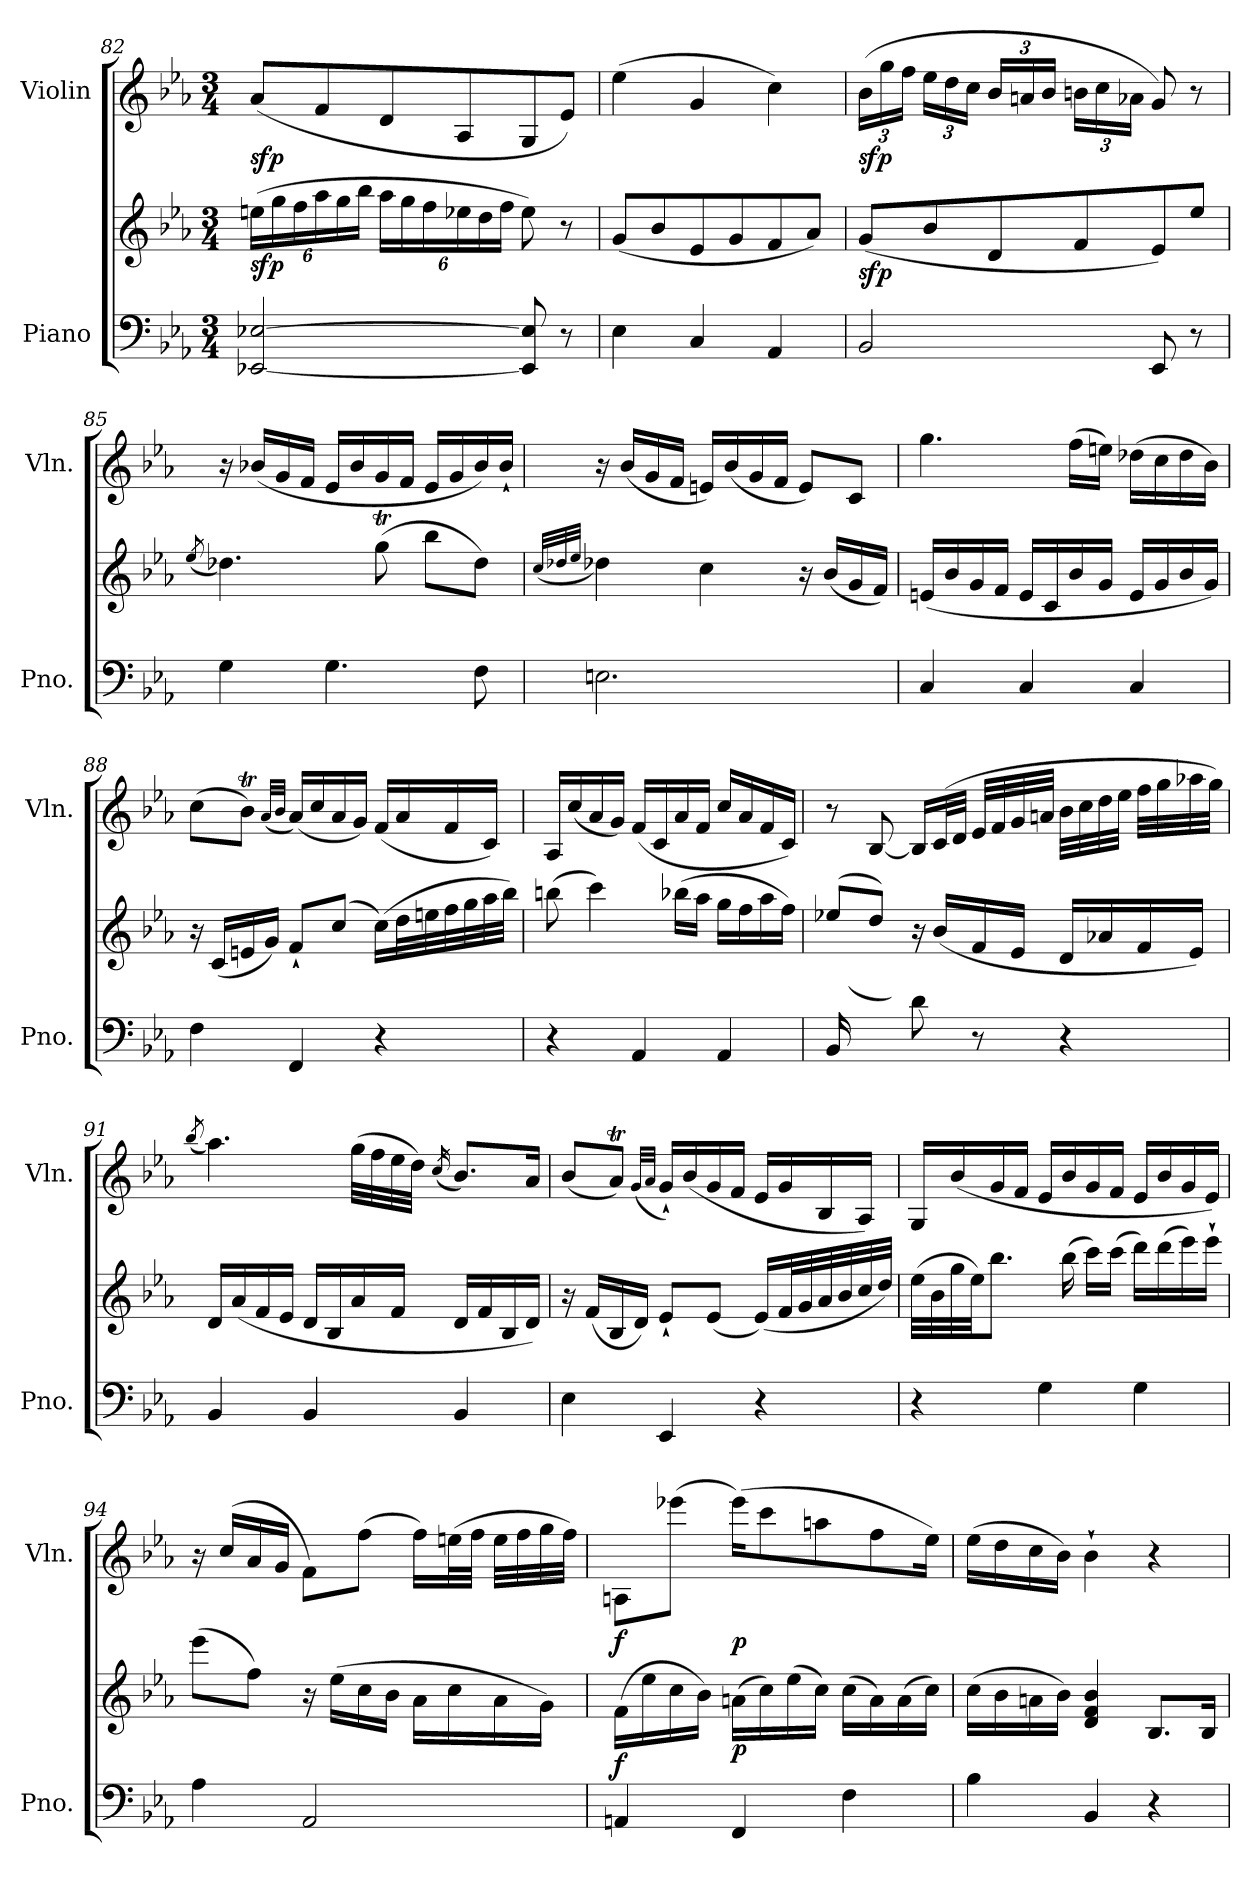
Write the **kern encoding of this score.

**kern	**kern	**dynam	**kern	**dynam
*part2	*part2	*part2	*part1	*part1
*staff3	*staff2	*staff2/3	*staff1	*staff1
*I"Piano	*	*	*I"Violin	*
*I'Pno.	*	*	*I'Vln.	*
*clefF4	*clefG2	*	*clefG2	*
*k[b-e-a-]	*k[b-e-a-]	*	*k[b-e-a-]	*
*M3/4	*M3/4	*	*M3/4	*
*	*Xbrackettup	*	*	*
=82	=82	=82	=82	=82
!	!	!LO:DY:b	!	!LO:DY:b
[2EE-X/ [2E-X/	(>24een\LL	sfp	(<8a-/L	sfp
.	24gg\	.	.	.
.	24ff\	.	.	.
.	24aa-\	.	8f/	.
.	24gg\	.	.	.
.	24bb-\JJ	.	.	.
.	24aa-\LL	.	8d/	.
.	24gg\	.	.	.
.	24ff\	.	.	.
.	24ee-X\	.	8A-/	.
.	24dd\	.	.	.
.	24ff\JJ	.	.	.
8EE-/] 8E-/]	8ee-\)	.	8G/	.
8r	8r	.	8e-/J)	.
=83	=83	=83	=83	=83
4E-\	(<8g/L	.	(>4ee-\	.
.	8b-/	.	.	.
4C/	8e-/	.	4g/	.
.	8g/	.	.	.
4AA-/	8f/	.	4cc\)	.
.	8a-/J)	.	.	.
=84	=84	=84	=84	=84
*	*	*	*Xbrackettup	*
!	!	!LO:DY:b	!	!LO:DY:b
2BB-/	(<8g/L	sfp	(>24b-\LL	sfp
.	.	.	24gg\	.
.	.	.	24ff\JJ	.
.	8b-/	.	24ee-\LL	.
.	.	.	24dd\	.
.	.	.	24cc\JJ	.
.	8d/	.	24b-/LL	.
.	.	.	24an/	.
.	.	.	24b-/JJ	.
.	8f/	.	24bn\LL	.
.	.	.	24cc\	.
.	.	.	24a-X\JJ	.
8EE-/	8e-/)	.	8g/)	.
8r	8ee-/J	.	8r	.
=85	=85	=85	=85	=85
.	(<8qee-/	.	.	.
4G\	4.dd-X\)	.	16r	.
.	.	.	(<16b-X/LL	.
.	.	.	16g/	.
.	.	.	16f/JJ	.
4.G\	.	.	16e-/LL	.
.	.	.	16b-/	.
.	(>8ggt\	.	16g/	.
.	.	.	16f/JJ	.
.	8bb-\L	.	16e-/LL	.
.	.	.	16g/	.
8F\	8dd-\J)	.	16b-/)	.
.	.	.	16b-`/JJ	.
!!LO:PB:g=z
=86	=86	=86	=86	=86
.	(<32qcc/LLL	.	.	.
.	32qdd-X/	.	.	.
.	32qee-/JJJ	.	.	.
2.En\	4dd-\)	.	16r	.
.	.	.	(<16b-/LL	.
.	.	.	16g/	.
.	.	.	16f/JJ	.
.	4cc\	.	16en/LL)	.
.	.	.	(<16b-/	.
.	.	.	16g/	.
.	.	.	16f/JJ	.
.	16r	.	8e/L)	.
.	(<16b-/LL	.	.	.
.	16g/	.	8c/J	.
.	16f/JJ)	.	.	.
=87	=87	=87	=87	=87
4C/	(<16en/LL	.	4.gg\	.
.	16b-/	.	.	.
.	16g/	.	.	.
.	16f/JJ	.	.	.
4C/	16e/LL	.	.	.
.	16c/	.	.	.
.	16b-/	.	(>16ff\LL	.
.	16g/JJ	.	16een\JJ)	.
4C/	16e/LL	.	(>16dd-X\LL	.
.	16g/	.	16cc\	.
.	16b-/	.	16dd-\	.
.	16g/JJ)	.	16b-\JJ)	.
=88	=88	=88	=88	=88
4F\	16r	.	(>8cc\L	.
.	(<16c/LL	.	.	.
.	16en/	.	8b-T\J)	.
.	16g/JJ)	.	.	.
.	.	.	(<32qa-/LLL	.
.	.	.	32qb-/JJJ	.
4FF/	8f`/L	.	(<16a-/LL)	.
.	.	.	16cc/	.
.	(>8cc/J	.	16a-/	.
.	.	.	16g/JJ)	.
4r	(>16cc\LL)	.	(<16f/LL	.
.	32dd\L	.	16a-/	.
.	32een\	.	.	.
.	32ff\	.	16f/	.
.	32gg\	.	.	.
.	32aa-\	.	16c/JJ)	.
.	32bb-\JJJ)	.	.	.
=89	=89	=89	=89	=89
4r	(>8bbn\	.	16A-/LL	.
.	.	.	(<16cc/	.
.	4ccc\)	.	16a-/	.
.	.	.	16g/JJ)	.
4AA-/	.	.	(<16f/LL	.
.	.	.	16c/	.
.	(>16bb-X\LL	.	16a-/	.
.	16aa-\JJ	.	16f/JJ	.
4AA-/	16gg\LL	.	16cc/LL	.
.	16ff\	.	16a-/	.
.	16aa-\	.	16f/	.
.	16ff\JJ)	.	16c/JJ)	.
!!LO:LB:g=z
=90	=90	=90	=90	=90
*	*^	*	*	*
16BB-/LL	(>8ee-X/L	16ryy	.	8r	.
8.ryy	.	(<16a-\	.	.	.
.	8dd/J)	16f\	.	[8B-/	.
.	.	16e-\JJ)	.	.	.
8d\	16r	2ryy	.	16B-/LL]	.
.	(<16b-/LL	.	.	(>32c/L	.
.	.	.	.	32d/JJJ	.
8r	16f/	.	.	32e-/LLL	.
.	.	.	.	32f/	.
.	16e-/JJ	.	.	32g/	.
.	.	.	.	32an/JJJ	.
4r	16d/LL	.	.	32b-\LLL	.
.	.	.	.	32cc\	.
.	16a-X/	.	.	32dd\	.
.	.	.	.	32ee-\JJJ	.
.	16f/	.	.	32ff\LLL	.
.	.	.	.	32gg\	.
.	16e-/JJ)	.	.	32aa-X\	.
.	.	.	.	32gg\JJJ)	.
*	*v	*v	*	*	*
=91	=91	=91	=91	=91
.	.	.	(<8qbb-/	.
4BB-/	16d/LL	.	4.aa-\)	.
.	(<16a-/	.	.	.
.	16f/	.	.	.
.	16e-/JJ	.	.	.
4BB-/	16d/LL	.	.	.
.	16B-/	.	.	.
.	16a-/	.	(>32gg\LLL	.
.	.	.	32ff\	.
.	16f/JJ	.	32ee-\	.
.	.	.	32dd\JJJ)	.
.	.	.	(<16qcc/	.
4BB-/	16d/LL	.	8.b-/L)	.
.	16f/	.	.	.
.	16B-/	.	.	.
.	16d/JJ)	.	16a-/Jk	.
=92	=92	=92	=92	=92
4E-\	16r	.	(<8b-/L	.
.	(<16f/LL	.	.	.
.	16B-/	.	8a-T/J)	.
.	16d/JJ)	.	.	.
.	.	.	(<32qg/LLL	.
.	.	.	32qa-/JJJ	.
4EE-/	8e-`/L	.	16g`/LL)	.
.	.	.	(<16b-/	.
.	(<8e-/J	.	16g/	.
.	.	.	16f/JJ	.
4r	(<16e-/LL)	.	16e-/LL	.
.	32f/L	.	16g/	.
.	32g/	.	.	.
.	32a-/	.	16B-/	.
.	32b-/	.	.	.
.	32cc/	.	16A-/JJ)	.
.	32dd/JJJ)	.	.	.
!!LO:LB:g=z
=93	=93	=93	=93	=93
4r	(>32ee-\LLL	.	16G/LL	.
.	32b-\	.	.	.
.	32gg\	.	(<16b-/	.
.	32ee-\JJ)	.	.	.
.	8.bb-\J	.	16g/	.
.	.	.	16f/JJ	.
4G\	.	.	16e-/LL	.
.	(>16bb-\	.	16b-/	.
.	16ccc\LL)	.	16g/	.
.	(>16ccc\JJ	.	16f/JJ	.
4G\	16ddd\LL)	.	16e-/LL	.
.	(>16ddd\	.	16b-/	.
.	16eee-\)	.	16g/	.
.	16eee-`\JJ	.	16e-/JJ)	.
=94	=94	=94	=94	=94
4A-\	(>8eee-\L	.	16r	.
.	.	.	(>16cc/LL	.
.	8ff\J)	.	16a-/	.
.	.	.	16g/JJ	.
2AA-/	16r	.	8f\L)	.
.	(>16ee-\LL	.	.	.
.	16cc\	.	(>8ff\J	.
.	16b-\JJ	.	.	.
.	16a-\LL	.	16ff\LL)	.
.	16cc\	.	(>32een\L	.
.	.	.	32ff\JJJ	.
.	16a-\	.	32ee\LLL	.
.	.	.	32ff\	.
.	16g\JJ)	.	32gg\	.
.	.	.	32ff\JJJ)	.
=95	=95	=95	=95	=95
!	!	!LO:DY:b	!	!LO:DY:b
4AAn/	(>16f\LL	f	8An\L	f
.	16ee-\	.	.	.
.	16cc\	.	(>8eee-X\J	.
.	16b-\JJ)	.	.	.
!	!	!LO:DY:b	!	!LO:DY:b
4FF/	(>16an\LL	p	(>16eee-\KL)	p
.	16cc\)	.	8ccc\	.
.	(>16ee-\	.	.	.
.	16cc\JJ)	.	8aan\	.
4F\	(>16cc\LL	.	.	.
.	16a\)	.	8ff\	.
.	(>16a\	.	.	.
.	16cc\JJ)	.	16ee-\Jk)	.
=96	=96	=96	=96	=96
4B-\	(>16cc\LL	.	(>16ee-\LL	.
.	16b-\	.	16dd\	.
.	16an\	.	16cc\	.
.	16b-\JJ)	.	16b-\JJ)	.
4BB-/	4d/ 4f/ 4b-/	.	4b-`\	.
4r	8.B-/L	.	4r	.
.	16B-/Jk	.	.	.
=	=	=	=	=
*-	*-	*-	*-	*-
